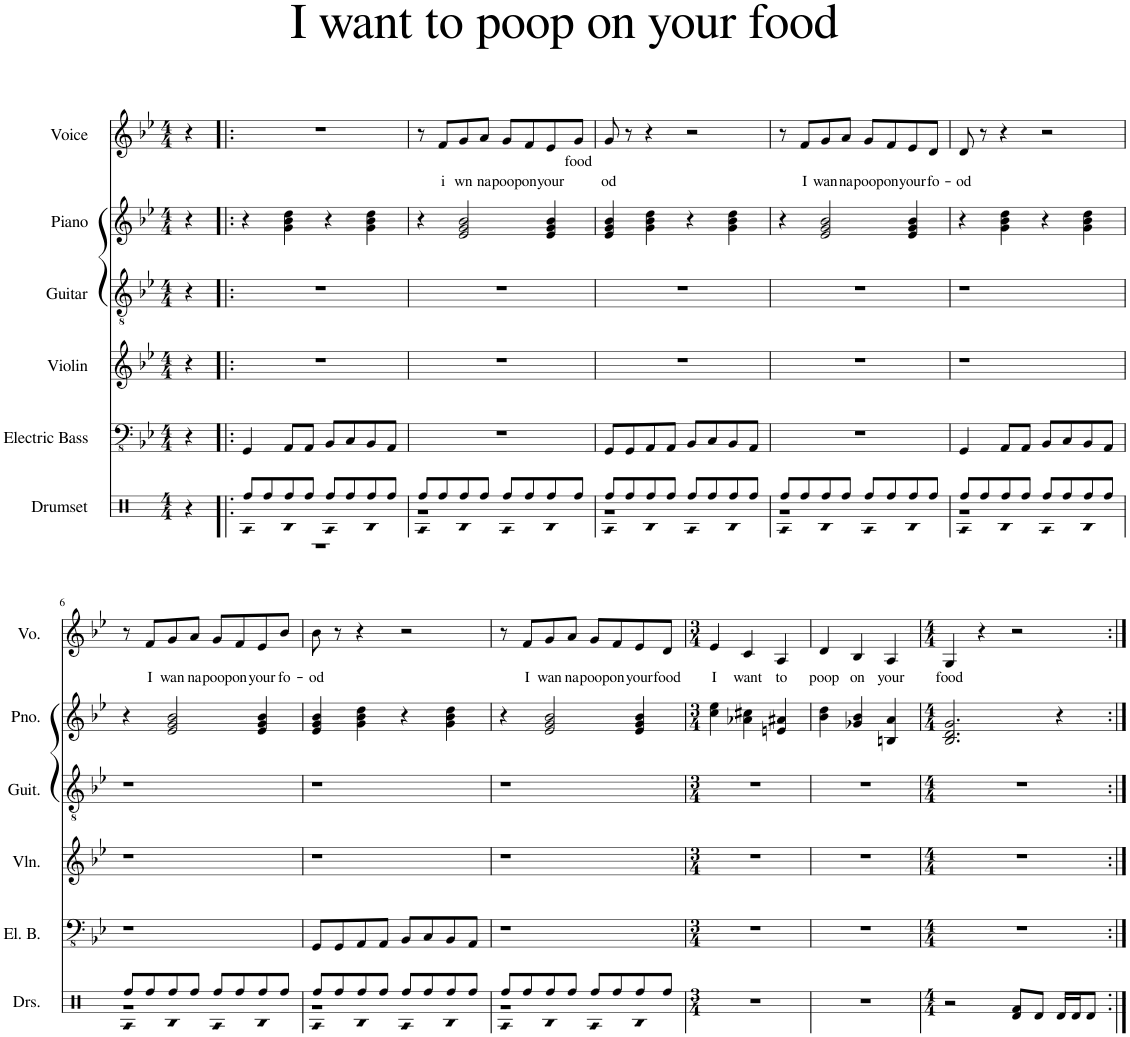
**kern	**kern	**kern	**kern	**kern	**kern	**text
*part6	*part5	*part4	*part3	*part2	*part1	*part1
*staff6	*staff5	*staff4	*staff3	*staff2	*staff1	*staff1
*I"Drumset	*I"Electric Bass	*I"Violin	*I"Guitar	*I"Piano	*I"Voice	*
*I'Drs.	*I'El. B.	*I'Vln.	*I'Guit.	*I'Pno.	*I'Vo.	*
*stria4	*	*	*	*	*	*
*clefX	*clefFv4	*clefG2	*clefGv2	*clefG2	*clefG2	*
*Trd14c24	*	*	*	*	*	*
*k[]	*k[b-e-]	*k[b-e-]	*k[b-e-]	*k[b-e-]	*k[b-e-]	*
*M4/4	*M4/4	*M4/4	*M4/4	*M4/4	*M4/4	*
=	=	=	=	=	=	=
4r	4r	4r	4r	4r	4r	.
=1!|:	=1!|:	=1!|:	=1!|:	=1!|:	=1!|:	=1!|:
*^	*	*	*	*	*	*
*	*^	*	*	*	*	*	*
!	!	!LO:N:head=diamond	!	!	!	!	!	!
8ff/L	1r	4c	4GGG/	1r	1r	4r	1r	.
8ff/	.	.	.	.	.	.	.	.
!	!	!LO:N:head=diamond	!	!	!	!	!	!
8ff/	.	4d	8AAA/L	.	.	4g\ 4b-\ 4dd\	.	.
8ff/J	.	.	8AAA/J	.	.	.	.	.
!	!	!LO:N:head=diamond	!	!	!	!	!	!
8ff/L	.	4c	8BBB-/L	.	.	4r	.	.
8ff/	.	.	8CC/	.	.	.	.	.
!	!	!LO:N:head=diamond	!	!	!	!	!	!
8ff/	.	4d	8BBB-/	.	.	4g\ 4b-\ 4dd\	.	.
8ff/J	.	.	8AAA/J	.	.	.	.	.
=2	=2	=2	=2	=2	=2	=2	=2	=2
!	!	!LO:N:head=diamond	!	!	!	!	!	!
8ff/L	1r	4c	1r	1r	1r	4r	8r	.
!	!	!	!	!	!	!	!	!LO:LY:b
8ff/	.	.	.	.	.	.	8f/L	i
!	!	!LO:N:head=diamond	!	!	!	!	!	!LO:LY:b
8ff/	.	4d	.	.	.	2e-/ 2g/ 2b-/	8g/	wn
!	!	!	!	!	!	!	!	!LO:LY:b
8ff/J	.	.	.	.	.	.	8a/J	na
!	!	!LO:N:head=diamond	!	!	!	!	!	!LO:LY:b
8ff/L	.	4c	.	.	.	.	8g/L	poop
!	!	!	!	!	!	!	!	!LO:LY:b
8ff/	.	.	.	.	.	.	8f/	on
!	!	!LO:N:head=diamond	!	!	!	!	!	!LO:LY:b
8ff/	.	4d	.	.	.	4e-/ 4g/ 4b-/	8e-/	your
!	!	!	!	!	!	!	!	!LO:LY:b
8ff/J	.	.	.	.	.	.	8g/J	food
=3	=3	=3	=3	=3	=3	=3	=3	=3
!	!	!LO:N:head=diamond	!	!	!	!	!	!LO:LY:b
8ff/L	1r	4c	8GGG/L	1r	1r	4e-/ 4g/ 4b-/	8g/	od
8ff/	.	.	8GGG/	.	.	.	8r	.
!	!	!LO:N:head=diamond	!	!	!	!	!	!
8ff/	.	4d	8AAA/	.	.	4g\ 4b-\ 4dd\	4r	.
8ff/J	.	.	8AAA/J	.	.	.	.	.
!	!	!LO:N:head=diamond	!	!	!	!	!	!
8ff/L	.	4c	8BBB-/L	.	.	4r	2r	.
8ff/	.	.	8CC/	.	.	.	.	.
!	!	!LO:N:head=diamond	!	!	!	!	!	!
8ff/	.	4d	8BBB-/	.	.	4g\ 4b-\ 4dd\	.	.
8ff/J	.	.	8AAA/J	.	.	.	.	.
=4	=4	=4	=4	=4	=4	=4	=4	=4
!	!	!LO:N:head=diamond	!	!	!	!	!	!
8ff/L	1r	4c	1r	1r	1r	4r	8r	.
!	!	!	!	!	!	!	!	!LO:LY:b
8ff/	.	.	.	.	.	.	8f/L	I
!	!	!LO:N:head=diamond	!	!	!	!	!	!LO:LY:b
8ff/	.	4d	.	.	.	2e-/ 2g/ 2b-/	8g/	wan-
!	!	!	!	!	!	!	!	!LO:LY:b
8ff/J	.	.	.	.	.	.	8a/J	-na
!	!	!LO:N:head=diamond	!	!	!	!	!	!LO:LY:b
8ff/L	.	4c	.	.	.	.	8g/L	poop
!	!	!	!	!	!	!	!	!LO:LY:b
8ff/	.	.	.	.	.	.	8f/	on
!	!	!LO:N:head=diamond	!	!	!	!	!	!LO:LY:b
8ff/	.	4d	.	.	.	4e-/ 4g/ 4b-/	8e-/	your
!	!	!	!	!	!	!	!	!LO:LY:b
8ff/J	.	.	.	.	.	.	8d/J	fo-
=5	=5	=5	=5	=5	=5	=5	=5	=5
!	!	!LO:N:head=diamond	!	!	!	!	!	!LO:LY:b
8ff/L	1r	4c	4GGG/	1r	1r	4r	8d/	-od
8ff/	.	.	.	.	.	.	8r	.
!	!	!LO:N:head=diamond	!	!	!	!	!	!
8ff/	.	4d	8AAA/L	.	.	4g\ 4b-\ 4dd\	4r	.
8ff/J	.	.	8AAA/J	.	.	.	.	.
!	!	!LO:N:head=diamond	!	!	!	!	!	!
8ff/L	.	4c	8BBB-/L	.	.	4r	2r	.
8ff/	.	.	8CC/	.	.	.	.	.
!	!	!LO:N:head=diamond	!	!	!	!	!	!
8ff/	.	4d	8BBB-/	.	.	4g\ 4b-\ 4dd\	.	.
8ff/J	.	.	8AAA/J	.	.	.	.	.
!!LO:LB:g=z
=6	=6	=6	=6	=6	=6	=6	=6	=6
!	!	!LO:N:head=diamond	!	!	!	!	!	!
8ff/L	1r	4c	1r	1r	1r	4r	8r	.
!	!	!	!	!	!	!	!	!LO:LY:b
8ff/	.	.	.	.	.	.	8f/L	I
!	!	!LO:N:head=diamond	!	!	!	!	!	!LO:LY:b
8ff/	.	4d	.	.	.	2e-/ 2g/ 2b-/	8g/	wan
!	!	!	!	!	!	!	!	!LO:LY:b
8ff/J	.	.	.	.	.	.	8a/J	na
!	!	!LO:N:head=diamond	!	!	!	!	!	!LO:LY:b
8ff/L	.	4c	.	.	.	.	8g/L	poop
!	!	!	!	!	!	!	!	!LO:LY:b
8ff/	.	.	.	.	.	.	8f/	on
!	!	!LO:N:head=diamond	!	!	!	!	!	!LO:LY:b
8ff/	.	4d	.	.	.	4e-/ 4g/ 4b-/	8e-/	your
!	!	!	!	!	!	!	!	!LO:LY:b
8ff/J	.	.	.	.	.	.	8b-/J	fo-
=7	=7	=7	=7	=7	=7	=7	=7	=7
!	!	!LO:N:head=diamond	!	!	!	!	!	!LO:LY:b
8ff/L	1r	4c	8GGG/L	1r	1r	4e-/ 4g/ 4b-/	8b-\	-od
8ff/	.	.	8GGG/	.	.	.	8r	.
!	!	!LO:N:head=diamond	!	!	!	!	!	!
8ff/	.	4d	8AAA/	.	.	4g\ 4b-\ 4dd\	4r	.
8ff/J	.	.	8AAA/J	.	.	.	.	.
!	!	!LO:N:head=diamond	!	!	!	!	!	!
8ff/L	.	4c	8BBB-/L	.	.	4r	2r	.
8ff/	.	.	8CC/	.	.	.	.	.
!	!	!LO:N:head=diamond	!	!	!	!	!	!
8ff/	.	4d	8BBB-/	.	.	4g\ 4b-\ 4dd\	.	.
8ff/J	.	.	8AAA/J	.	.	.	.	.
=8	=8	=8	=8	=8	=8	=8	=8	=8
!	!	!LO:N:head=diamond	!	!	!	!	!	!
8ff/L	1r	4c	1r	1r	1r	4r	8r	.
!	!	!	!	!	!	!	!	!LO:LY:b
8ff/	.	.	.	.	.	.	8f/L	I
!	!	!LO:N:head=diamond	!	!	!	!	!	!LO:LY:b
8ff/	.	4d	.	.	.	2e-/ 2g/ 2b-/	8g/	wan-
!	!	!	!	!	!	!	!	!LO:LY:b
8ff/J	.	.	.	.	.	.	8a/J	-na
!	!	!LO:N:head=diamond	!	!	!	!	!	!LO:LY:b
8ff/L	.	4c	.	.	.	.	8g/L	poop
!	!	!	!	!	!	!	!	!LO:LY:b
8ff/	.	.	.	.	.	.	8f/	on
!	!	!LO:N:head=diamond	!	!	!	!	!	!LO:LY:b
8ff/	.	4d	.	.	.	4e-/ 4g/ 4b-/	8e-/	your
!	!	!	!	!	!	!	!	!LO:LY:b
8ff/J	.	.	.	.	.	.	8d/J	food
*v	*v	*v	*	*	*	*	*	*
=9	=9	=9	=9	=9	=9	=9
*M3/4	*M3/4	*M3/4	*M3/4	*M3/4	*M3/4	*
!	!	!	!	!	!	!LO:LY:b
2.r	2.r	2.r	2.r	4cc\ 4ee-\	4e-/	I
!	!	!	!	!	!	!LO:LY:b
.	.	.	.	4a-X\ 4cc#X\	4c/	want
!	!	!	!	!	!	!LO:LY:b
.	.	.	.	4en/ 4a#X/	4A/	to
=10	=10	=10	=10	=10	=10	=10
!	!	!	!	!	!	!LO:LY:b
2.r	2.r	2.r	2.r	4b-\ 4dd\	4d/	poop
!	!	!	!	!	!	!LO:LY:b
.	.	.	.	4g-X/ 4b-/	4B-/	on
!	!	!	!	!	!	!LO:LY:b
.	.	.	.	4Bn/ 4a/	4A/	your
=11	=11	=11	=11	=11	=11	=11
*M4/4	*M4/4	*M4/4	*M4/4	*M4/4	*M4/4	*
!	!	!	!	!	!	!LO:LY:b
2r	1r	1r	1r	2.B-/ 2.d/ 2.g/	4G/	food
.	.	.	.	.	4r	.
8f/ 8a/L	.	.	.	.	2r	.
8f/J	.	.	.	.	.	.
16f/LL	.	.	.	4r	.	.
16f/J	.	.	.	.	.	.
8f/J	.	.	.	.	.	.
=:|!	=:|!	=:|!	=:|!	=:|!	=:|!	=:|!
*-	*-	*-	*-	*-	*-	*-
